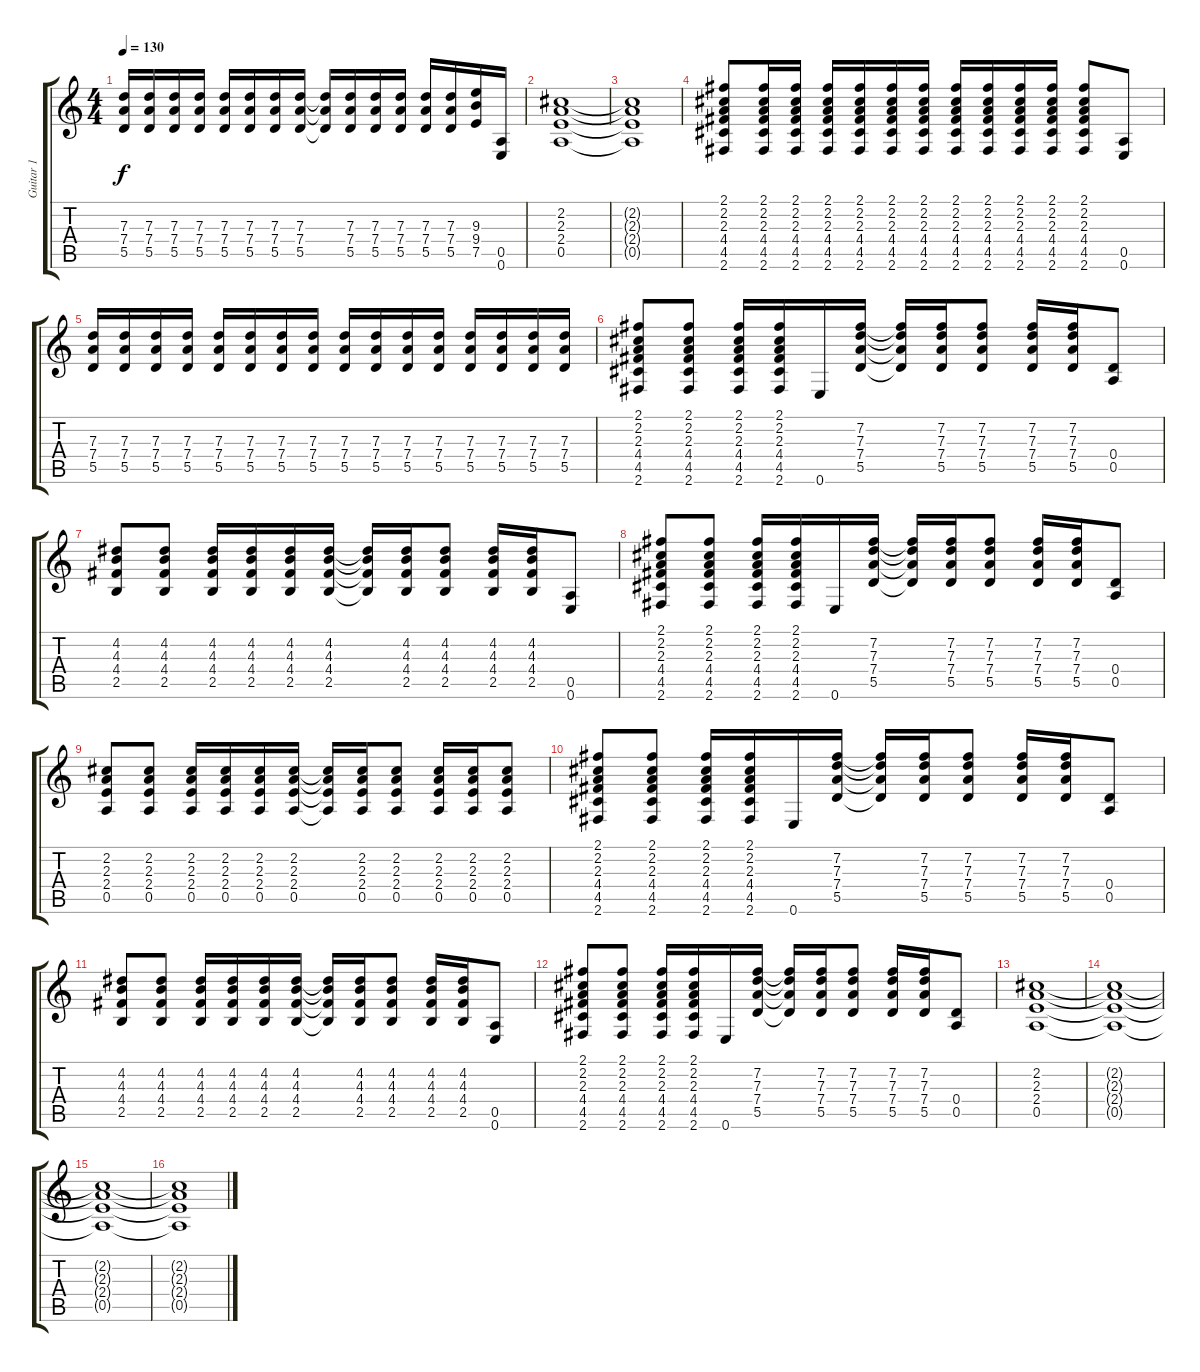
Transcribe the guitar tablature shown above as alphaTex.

\track ("Guitar 1" "Guitar 1") {instrument distortionguitar}
\staff {score tabs}
\tuning (E4 B3 G3 D3 A2 E2) {hide}
\ts (4 4)
\tempo 130
\clef g2
\ks c
(7.3 7.4 5.5).16{dy f} (7.3 7.4 5.5).16 (7.3 7.4 5.5).16 (7.3 7.4 5.5).16 (7.3 7.4 5.5).16 (7.3 7.4 5.5).16 (7.3 7.4 5.5).16 (7.3 7.4 5.5).16 (7.3{t} 7.4{t} 5.5{t}).16 (7.3 7.4 5.5).16 (7.3 7.4 5.5).16 (7.3 7.4 5.5).16 (7.3 7.4 5.5).16 (7.3 7.4 5.5).16 (9.3 9.4 7.5).16 (0.5 0.6).16 |
(2.2 2.3 2.4 0.5).1 |
(2.2{t} 2.3{t} 2.4{t} 0.5{t}).1 |
(2.1 2.2 2.3 4.4 4.5 2.6).8 (2.1 2.2 2.3 4.4 4.5 2.6).16 (2.1 2.2 2.3 4.4 4.5 2.6).16 (2.1 2.2 2.3 4.4 4.5 2.6).16 (2.1 2.2 2.3 4.4 4.5 2.6).16 (2.1 2.2 2.3 4.4 4.5 2.6).16 (2.1 2.2 2.3 4.4 4.5 2.6).16 (2.1 2.2 2.3 4.4 4.5 2.6).16 (2.1 2.2 2.3 4.4 4.5 2.6).16 (2.1 2.2 2.3 4.4 4.5 2.6).16 (2.1 2.2 2.3 4.4 4.5 2.6).16 (2.1 2.2 2.3 4.4 4.5 2.6).8 (0.5 0.6).8 |
(7.3 7.4 5.5).16 (7.3 7.4 5.5).16 (7.3 7.4 5.5).16 (7.3 7.4 5.5).16 (7.3 7.4 5.5).16 (7.3 7.4 5.5).16 (7.3 7.4 5.5).16 (7.3 7.4 5.5).16 (7.3 7.4 5.5).16 (7.3 7.4 5.5).16 (7.3 7.4 5.5).16 (7.3 7.4 5.5).16 (7.3 7.4 5.5).16 (7.3 7.4 5.5).16 (7.3 7.4 5.5).16 (7.3 7.4 5.5).16 |
(2.1 2.2 2.3 4.4 4.5 2.6).8 (2.1 2.2 2.3 4.4 4.5 2.6).8 (2.1 2.2 2.3 4.4 4.5 2.6).16 (2.1 2.2 2.3 4.4 4.5 2.6).16 0.6.16 (7.2 7.3 7.4 5.5).16 (7.2{t} 7.3{t} 7.4{t} 5.5{t}).16 (7.2 7.3 7.4 5.5).16 (7.2 7.3 7.4 5.5).8 (7.2 7.3 7.4 5.5).16 (7.2 7.3 7.4 5.5).16 (0.4 0.5).8 |
(4.2 4.3 4.4 2.5).8 (4.2 4.3 4.4 2.5).8 (4.2 4.3 4.4 2.5).16 (4.2 4.3 4.4 2.5).16 (4.2 4.3 4.4 2.5).16 (4.2 4.3 4.4 2.5).16 (4.2{t} 4.3{t} 4.4{t} 2.5{t}).16 (4.2 4.3 4.4 2.5).16 (4.2 4.3 4.4 2.5).8 (4.2 4.3 4.4 2.5).16 (4.2 4.3 4.4 2.5).16 (0.5 0.6).8 |
(2.1 2.2 2.3 4.4 4.5 2.6).8 (2.1 2.2 2.3 4.4 4.5 2.6).8 (2.1 2.2 2.3 4.4 4.5 2.6).16 (2.1 2.2 2.3 4.4 4.5 2.6).16 0.6.16 (7.2 7.3 7.4 5.5).16 (7.2{t} 7.3{t} 7.4{t} 5.5{t}).16 (7.2 7.3 7.4 5.5).16 (7.2 7.3 7.4 5.5).8 (7.2 7.3 7.4 5.5).16 (7.2 7.3 7.4 5.5).16 (0.4 0.5).8 |
(2.2 2.3 2.4 0.5).8 (2.2 2.3 2.4 0.5).8 (2.2 2.3 2.4 0.5).16 (2.2 2.3 2.4 0.5).16 (2.2 2.3 2.4 0.5).16 (2.2 2.3 2.4 0.5).16 (2.2{t} 2.3{t} 2.4{t} 0.5{t}).16 (2.2 2.3 2.4 0.5).16 (2.2 2.3 2.4 0.5).8 (2.2 2.3 2.4 0.5).16 (2.2 2.3 2.4 0.5).16 (2.2 2.3 2.4 0.5).8 |
(2.1 2.2 2.3 4.4 4.5 2.6).8 (2.1 2.2 2.3 4.4 4.5 2.6).8 (2.1 2.2 2.3 4.4 4.5 2.6).16 (2.1 2.2 2.3 4.4 4.5 2.6).16 0.6.16 (7.2 7.3 7.4 5.5).16 (7.2{t} 7.3{t} 7.4{t} 5.5{t}).16 (7.2 7.3 7.4 5.5).16 (7.2 7.3 7.4 5.5).8 (7.2 7.3 7.4 5.5).16 (7.2 7.3 7.4 5.5).16 (0.4 0.5).8 |
(4.2 4.3 4.4 2.5).8 (4.2 4.3 4.4 2.5).8 (4.2 4.3 4.4 2.5).16 (4.2 4.3 4.4 2.5).16 (4.2 4.3 4.4 2.5).16 (4.2 4.3 4.4 2.5).16 (4.2{t} 4.3{t} 4.4{t} 2.5{t}).16 (4.2 4.3 4.4 2.5).16 (4.2 4.3 4.4 2.5).8 (4.2 4.3 4.4 2.5).16 (4.2 4.3 4.4 2.5).16 (0.5 0.6).8 |
(2.1 2.2 2.3 4.4 4.5 2.6).8 (2.1 2.2 2.3 4.4 4.5 2.6).8 (2.1 2.2 2.3 4.4 4.5 2.6).16 (2.1 2.2 2.3 4.4 4.5 2.6).16 0.6.16 (7.2 7.3 7.4 5.5).16 (7.2{t} 7.3{t} 7.4{t} 5.5{t}).16 (7.2 7.3 7.4 5.5).16 (7.2 7.3 7.4 5.5).8 (7.2 7.3 7.4 5.5).16 (7.2 7.3 7.4 5.5).16 (0.4 0.5).8 |
(2.2 2.3 2.4 0.5).1 |
(2.2{t} 2.3{t} 2.4{t} 0.5{t}).1 |
(2.2{t} 2.3{t} 2.4{t} 0.5{t}).1 |
(2.2{t} 2.3{t} 2.4{t} 0.5{t}).1
